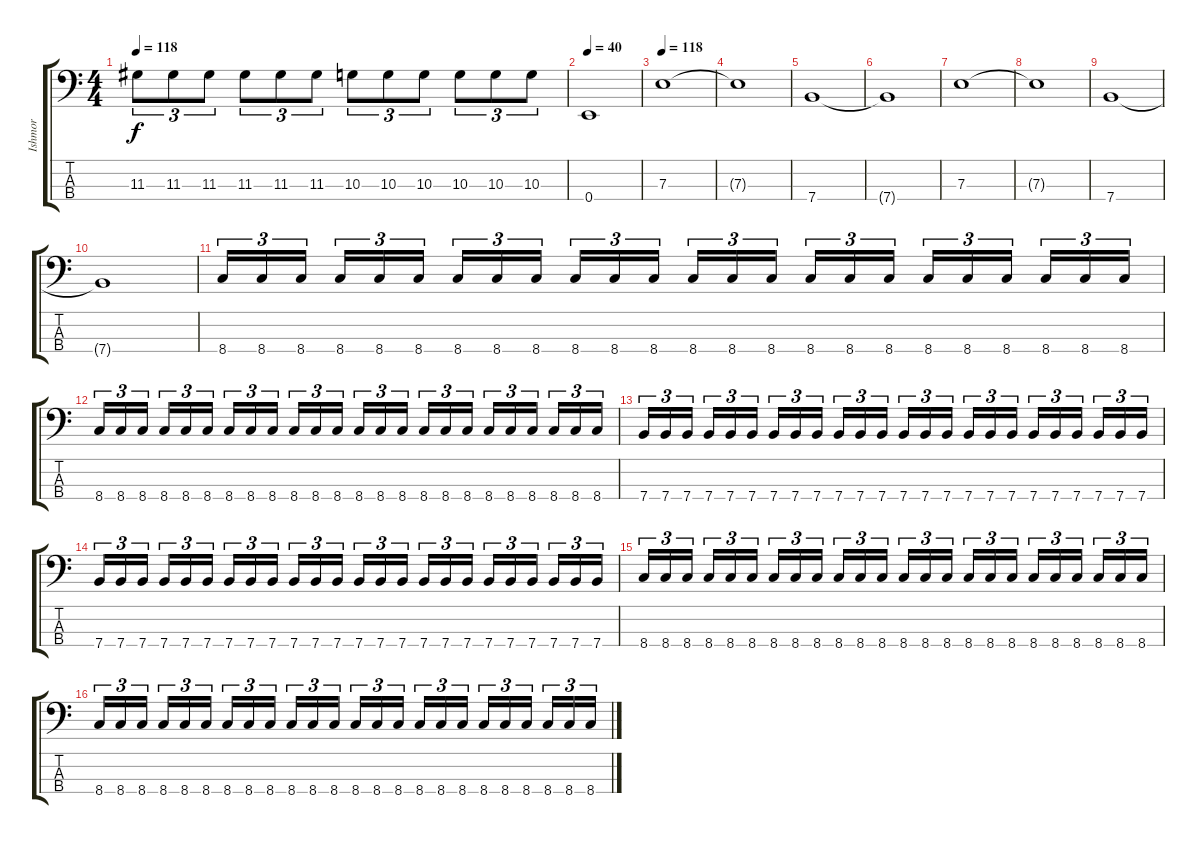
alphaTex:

\track ("Ishmor" "Ishmor") {instrument electricbasspick}
\staff {score tabs}
\tuning (G2 D2 A1 E1) {hide}
\ts (4 4)
\tempo 118
\clef f4
\ks c
11.3.8{tu (3 2) dy f} 11.3.8{tu (3 2)} 11.3.8{tu (3 2)} 11.3.8{tu (3 2)} 11.3.8{tu (3 2)} 11.3.8{tu (3 2)} 10.3.8{tu (3 2)} 10.3.8{tu (3 2)} 10.3.8{tu (3 2)} 10.3.8{tu (3 2)} 10.3.8{tu (3 2)} 10.3.8{tu (3 2)} |
\tempo 40
0.4.1 |
\tempo 118
7.3.1 |
7.3{t}.1 |
7.4.1 |
7.4{t}.1 |
7.3.1 |
7.3{t}.1 |
7.4.1 |
7.4{t}.1 |
8.4.16{tu (3 2)} 8.4.16{tu (3 2)} 8.4.16{tu (3 2)} 8.4.16{tu (3 2)} 8.4.16{tu (3 2)} 8.4.16{tu (3 2)} 8.4.16{tu (3 2)} 8.4.16{tu (3 2)} 8.4.16{tu (3 2)} 8.4.16{tu (3 2)} 8.4.16{tu (3 2)} 8.4.16{tu (3 2)} 8.4.16{tu (3 2)} 8.4.16{tu (3 2)} 8.4.16{tu (3 2)} 8.4.16{tu (3 2)} 8.4.16{tu (3 2)} 8.4.16{tu (3 2)} 8.4.16{tu (3 2)} 8.4.16{tu (3 2)} 8.4.16{tu (3 2)} 8.4.16{tu (3 2)} 8.4.16{tu (3 2)} 8.4.16{tu (3 2)} |
8.4.16{tu (3 2)} 8.4.16{tu (3 2)} 8.4.16{tu (3 2)} 8.4.16{tu (3 2)} 8.4.16{tu (3 2)} 8.4.16{tu (3 2)} 8.4.16{tu (3 2)} 8.4.16{tu (3 2)} 8.4.16{tu (3 2)} 8.4.16{tu (3 2)} 8.4.16{tu (3 2)} 8.4.16{tu (3 2)} 8.4.16{tu (3 2)} 8.4.16{tu (3 2)} 8.4.16{tu (3 2)} 8.4.16{tu (3 2)} 8.4.16{tu (3 2)} 8.4.16{tu (3 2)} 8.4.16{tu (3 2)} 8.4.16{tu (3 2)} 8.4.16{tu (3 2)} 8.4.16{tu (3 2)} 8.4.16{tu (3 2)} 8.4.16{tu (3 2)} |
7.4.16{tu (3 2)} 7.4.16{tu (3 2)} 7.4.16{tu (3 2)} 7.4.16{tu (3 2)} 7.4.16{tu (3 2)} 7.4.16{tu (3 2)} 7.4.16{tu (3 2)} 7.4.16{tu (3 2)} 7.4.16{tu (3 2)} 7.4.16{tu (3 2)} 7.4.16{tu (3 2)} 7.4.16{tu (3 2)} 7.4.16{tu (3 2)} 7.4.16{tu (3 2)} 7.4.16{tu (3 2)} 7.4.16{tu (3 2)} 7.4.16{tu (3 2)} 7.4.16{tu (3 2)} 7.4.16{tu (3 2)} 7.4.16{tu (3 2)} 7.4.16{tu (3 2)} 7.4.16{tu (3 2)} 7.4.16{tu (3 2)} 7.4.16{tu (3 2)} |
7.4.16{tu (3 2)} 7.4.16{tu (3 2)} 7.4.16{tu (3 2)} 7.4.16{tu (3 2)} 7.4.16{tu (3 2)} 7.4.16{tu (3 2)} 7.4.16{tu (3 2)} 7.4.16{tu (3 2)} 7.4.16{tu (3 2)} 7.4.16{tu (3 2)} 7.4.16{tu (3 2)} 7.4.16{tu (3 2)} 7.4.16{tu (3 2)} 7.4.16{tu (3 2)} 7.4.16{tu (3 2)} 7.4.16{tu (3 2)} 7.4.16{tu (3 2)} 7.4.16{tu (3 2)} 7.4.16{tu (3 2)} 7.4.16{tu (3 2)} 7.4.16{tu (3 2)} 7.4.16{tu (3 2)} 7.4.16{tu (3 2)} 7.4.16{tu (3 2)} |
8.4.16{tu (3 2)} 8.4.16{tu (3 2)} 8.4.16{tu (3 2)} 8.4.16{tu (3 2)} 8.4.16{tu (3 2)} 8.4.16{tu (3 2)} 8.4.16{tu (3 2)} 8.4.16{tu (3 2)} 8.4.16{tu (3 2)} 8.4.16{tu (3 2)} 8.4.16{tu (3 2)} 8.4.16{tu (3 2)} 8.4.16{tu (3 2)} 8.4.16{tu (3 2)} 8.4.16{tu (3 2)} 8.4.16{tu (3 2)} 8.4.16{tu (3 2)} 8.4.16{tu (3 2)} 8.4.16{tu (3 2)} 8.4.16{tu (3 2)} 8.4.16{tu (3 2)} 8.4.16{tu (3 2)} 8.4.16{tu (3 2)} 8.4.16{tu (3 2)} |
8.4.16{tu (3 2)} 8.4.16{tu (3 2)} 8.4.16{tu (3 2)} 8.4.16{tu (3 2)} 8.4.16{tu (3 2)} 8.4.16{tu (3 2)} 8.4.16{tu (3 2)} 8.4.16{tu (3 2)} 8.4.16{tu (3 2)} 8.4.16{tu (3 2)} 8.4.16{tu (3 2)} 8.4.16{tu (3 2)} 8.4.16{tu (3 2)} 8.4.16{tu (3 2)} 8.4.16{tu (3 2)} 8.4.16{tu (3 2)} 8.4.16{tu (3 2)} 8.4.16{tu (3 2)} 8.4.16{tu (3 2)} 8.4.16{tu (3 2)} 8.4.16{tu (3 2)} 8.4.16{tu (3 2)} 8.4.16{tu (3 2)} 8.4.16{tu (3 2)}
